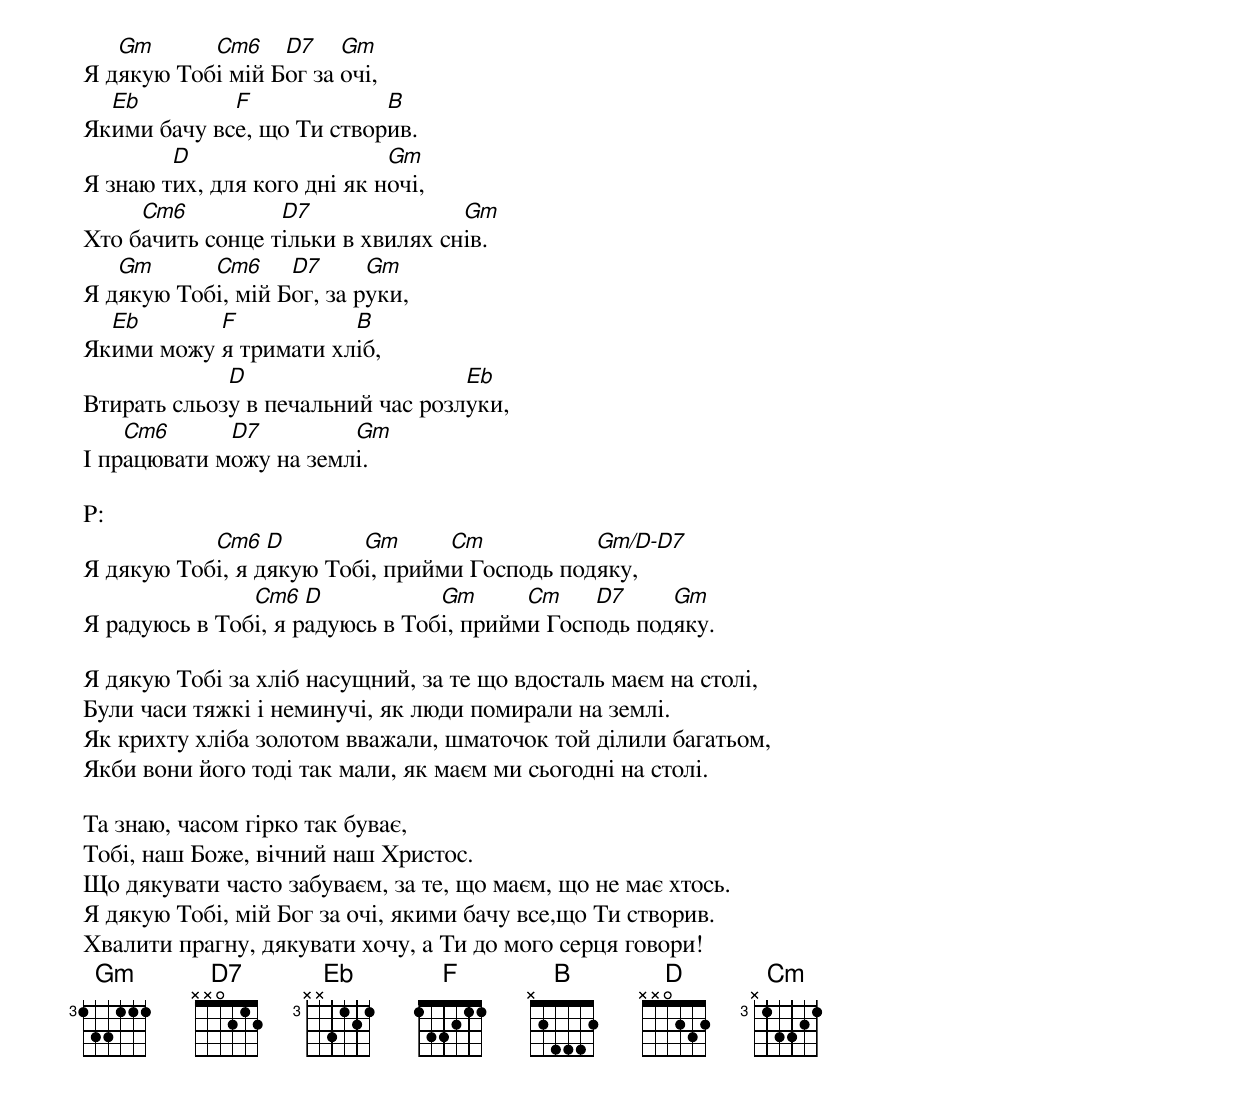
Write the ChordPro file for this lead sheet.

Я д[Gm]якую Тоб[Cm6]і мій Б[D7]ог за [Gm]очі,
Як[Eb]ими бачу вс[F]е, що Ти створ[B]ив.
Я знаю т[D]их, для кого дні як н[Gm]очі,
Хто б[Cm6]ачить сонце т[D7]ільки в хвилях сн[Gm]ів.
Я д[Gm]якую Тоб[Cm6]і, мій Б[D7]ог, за р[Gm]уки,
Як[Eb]ими можу [F]я тримати хл[B]іб,
Втирать сльоз[D]у в печальний час розл[Eb]уки,
І пр[Cm6]ацювати м[D7]ожу на земл[Gm]і.

P:
Я дякую Тоб[Cm6]і, я д[D]якую Тоб[Gm]і, прийм[Cm]и Господь под[Gm/D-D7]яку,
Я радуюсь в Тоб[Cm6]і, я р[D]адуюсь в Тоб[Gm]і, прийм[Cm]и Госп[D7]одь под[Gm]яку.

Я дякую Тобі за хліб насущний, за те що вдосталь маєм на столі,
Були часи тяжкі і неминучі, як люди помирали на землі.
Як крихту хліба золотом вважали, шматочок той ділили багатьом,
Якби вони його тоді так мали, як маєм ми сьогодні на столі.

Та знаю, часом гірко так буває,
Тобі, наш Боже, вічний наш Христос.
Що дякувати часто забуваєм, за те, що маєм, що не має хтось.
Я дякую Тобі, мій Бог за очі, якими бачу все,що Ти створив.
Хвалити прагну, дякувати хочу, а Ти до мого серця говори!
